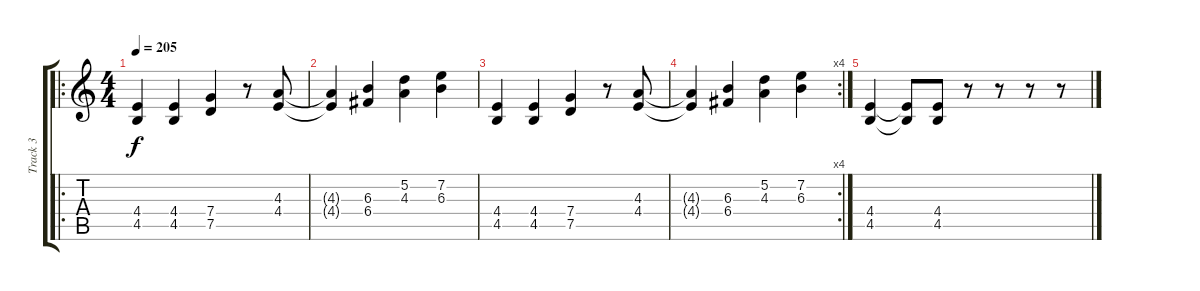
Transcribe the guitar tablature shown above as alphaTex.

\track ("Track 3" "Track 3") {instrument overdrivenguitar}
\staff {score tabs}
\tuning (D4 A3 F3 C3 G2 D2) {hide}
\ro
\ts (4 4)
\tempo 205
\clef g2
\ks c
(4.4 4.5).4{dy f} (4.4 4.5).4 (7.4 7.5).4 r.8 (4.3 4.4).8 |
(4.3{t} 4.4{t}).4 (6.3 6.4).4 (5.2 4.3).4 (7.2 6.3).4 |
(4.4 4.5).4 (4.4 4.5).4 (7.4 7.5).4 r.8 (4.3 4.4).8 |
\rc 4
(4.3{t} 4.4{t}).4 (6.3 6.4).4 (5.2 4.3).4 (7.2 6.3).4 |
(4.4 4.5).4 (4.4{t} 4.5{t}).8 (4.4 4.5).8 r.8 r.8 r.8 r.8
